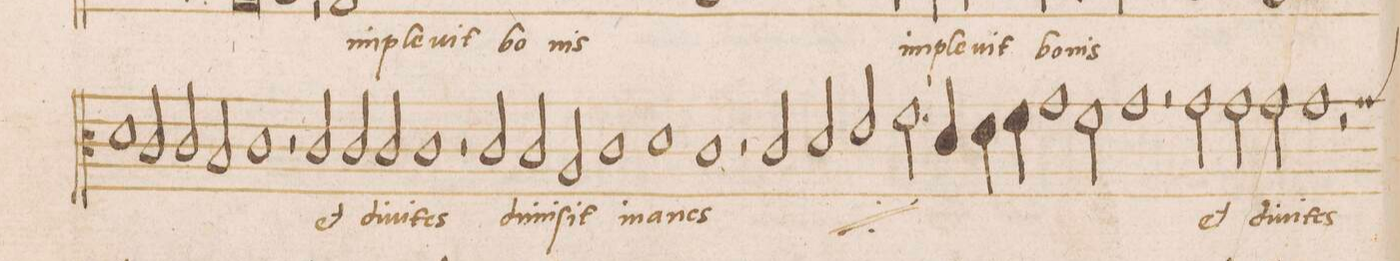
**kern	**text	**text
*I"ALTVS	*	*
*clefC3	*	*
*k[]	*	*
*met(c|)	*	*
*M2/1	*	*
1d	.	.
2c/	.	.
=109	=109	=109
2c/	.	.
2B/	.	.
1c	.	.
=110	=110	=110
2r	.	.
2c/	et	.
2c/	di-	.
2c/	-vi-	.
=111	=111	=111
1c	-tes	.
2r	.	.
2c/	di-	.
=112	=112	=112
2c/	-mi-	.
2A/	-ſit	.
1c	i-	.
=113	=113	=113
1d	-na-	.
1c	-nes	.
=114	=114	=114
2r	.	.
*	*ij	*
2c/	et	.
2d/	di-	.
2e/	-vi-	.
=115	=115	=115
2.f\	-tis	.
4d/	di-	.
4e\	-mi-	.
4f\	-sit	.
1g\	i-	.
=116	=116	=116
2f\	-na-	.
1g	-nes	.
*	*Xij	*
=117	=117	=117
2r	.	.
2g\	et	.
2g\	di-	.
2g\	-vi-	.
=118	=118	=118
1g	-tes	.
*custos:g	*	*
2r	.	.
*-	*-	*-
